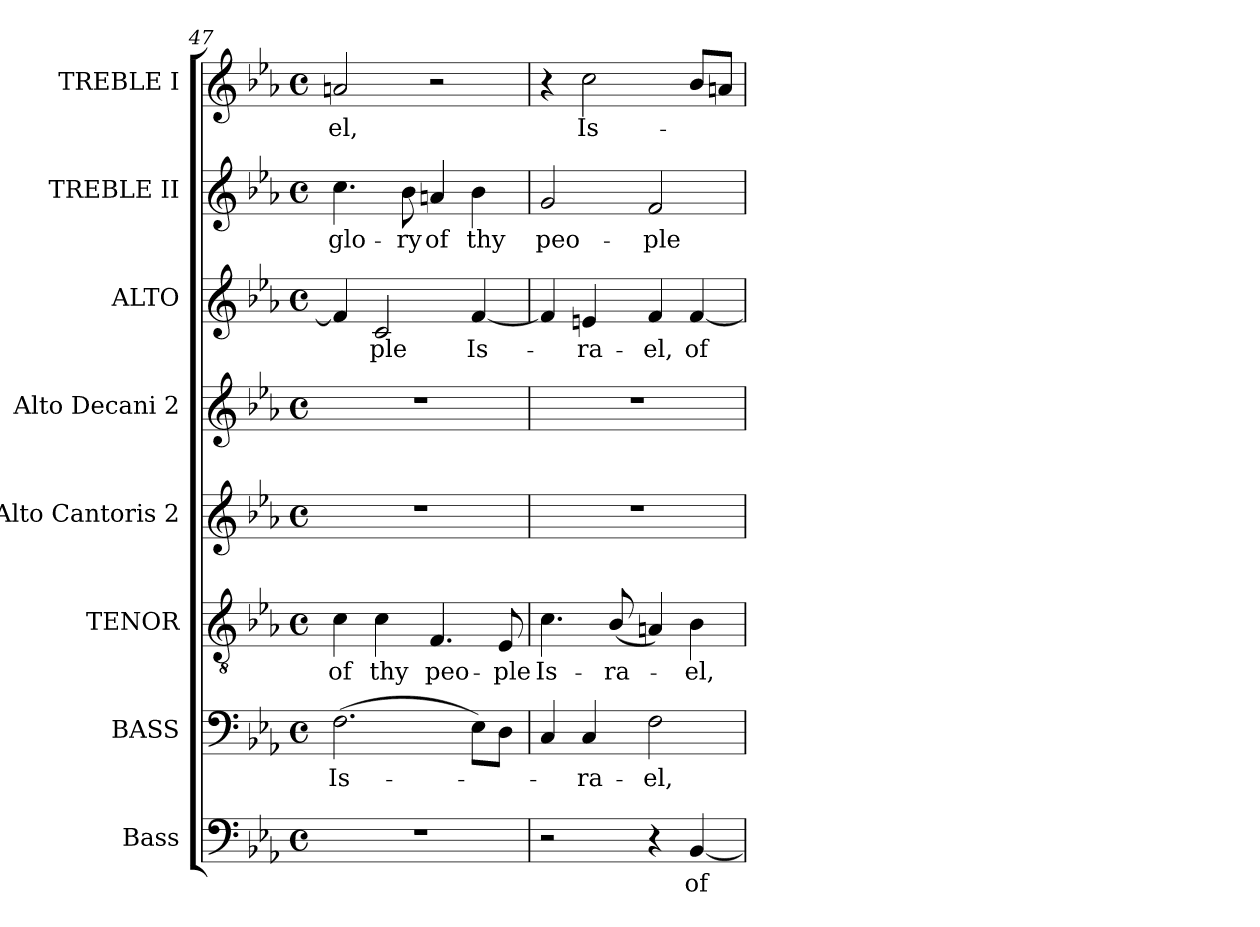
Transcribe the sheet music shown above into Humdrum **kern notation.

**kern	**text	**kern	**text	**kern	**text	**kern	**kern	**kern	**text	**kern	**text	**kern	**text
*part8	*part8	*part7	*part7	*part6	*part6	*part5	*part4	*part3	*part3	*part2	*part2	*part1	*part1
*staff8	*staff8	*staff7	*staff7	*staff6	*staff6	*staff5	*staff4	*staff3	*staff3	*staff2	*staff2	*staff1	*staff1
*I"Bass	*	*I"BASS	*	*I"TENOR	*	*I"Alto Cantoris 2	*I"Alto Decani 2	*I"ALTO	*	*I"TREBLE II	*	*I"TREBLE I	*
*I'B.	*	*I'B.	*	*I'T.	*	*I'A.Can.2	*I'A.Dec.2	*	*	*	*	*	*
*clefF4	*	*clefF4	*	*clefGv2	*	*clefG2	*clefG2	*clefG2	*	*clefG2	*	*clefG2	*
*	*	*	*	*ITrd7c12	*	*	*	*	*	*	*	*	*
*k[b-e-a-]	*	*k[b-e-a-]	*	*k[b-e-a-]	*	*k[b-e-a-]	*k[b-e-a-]	*k[b-e-a-]	*	*k[b-e-a-]	*	*k[b-e-a-]	*
*E-:	*	*E-:	*	*E-:	*	*E-:	*E-:	*E-:	*	*E-:	*	*E-:	*
*M4/4	*	*M4/4	*	*M4/4	*	*M4/4	*M4/4	*M4/4	*	*M4/4	*	*M4/4	*
*met(c)	*	*met(c)	*	*met(c)	*	*met(c)	*met(c)	*met(c)	*	*met(c)	*	*met(c)	*
=47	=47	=47	=47	=47	=47	=47	=47	=47	=47	=47	=47	=47	=47
!	!	!	!LO:LY:b:color=#000000	!	!	!	!	!	!	!	!	!	!
!	!	!	!	!	!LO:LY:b:color=#000000	!	!	!	!	!	!	!	!
!	!	!	!	!	!	!	!	!	!	!	!LO:LY:b:color=#000000	!	!
!	!	!	!	!	!	!	!	!	!	!	!	!	!LO:LY:b:color=#000000
1r	.	(2.Fi\	Is-	4Ci\	of	1r	1r	4fi/]	.	4.cci\	glo-	2ani/	-el,
!	!	!	!	!	!LO:LY:b:color=#000000	!	!	!	!	!	!	!	!
!	!	!	!	!	!	!	!	!	!LO:LY:b:color=#000000	!	!	!	!
.	.	.	.	4Ci\	thy	.	.	2ci/	ple	.	.	.	.
!	!	!	!	!	!	!	!	!	!	!	!LO:LY:b:color=#000000	!	!
.	.	.	.	.	.	.	.	.	.	8b-i\	-ry	.	.
!	!	!	!	!	!LO:LY:b:color=#000000	!	!	!	!	!	!	!	!
!	!	!	!	!	!	!	!	!	!	!	!LO:LY:b:color=#000000	!	!
.	.	.	.	4.FFi/	peo-	.	.	.	.	4ani/	of	2r	.
!	!	!	!	!	!	!	!	!	!LO:LY:b:color=#000000	!	!	!	!
!	!	!	!	!	!	!	!	!	!	!	!LO:LY:b:color=#000000	!	!
.	.	8E-i\L)	.	.	.	.	.	[4fi/	Is-	4b-i\	thy	.	.
!	!	!	!	!	!LO:LY:b:color=#000000	!	!	!	!	!	!	!	!
.	.	8Di\J	.	8EE-i/	-ple	.	.	.	.	.	.	.	.
!!LO:PB:g=z
=48	=48	=48	=48	=48	=48	=48	=48	=48	=48	=48	=48	=48	=48
!	!	!	!	!	!LO:LY:b:color=#000000	!	!	!	!	!	!	!	!
!	!	!	!	!	!	!	!	!	!	!	!LO:LY:b:color=#000000	!	!
2r	.	4Ci/	.	4.Ci\	Is-	1r	1r	4fi/]	.	2gi/	peo-	4r	.
!	!	!	!LO:LY:b:color=#000000	!	!	!	!	!	!	!	!	!	!
!	!	!	!	!	!	!	!	!	!LO:LY:b:color=#000000	!	!	!	!
!	!	!	!	!	!	!	!	!	!	!	!	!	!LO:LY:b:color=#000000
.	.	4Ci/	-ra-	.	.	.	.	4eni/	-ra-	.	.	2cci\	Is-
!	!	!	!	!	!LO:LY:b:color=#000000	!	!	!	!	!	!	!	!
.	.	.	.	(8BB-i/	-ra-	.	.	.	.	.	.	.	.
!	!	!	!LO:LY:b:color=#000000	!	!	!	!	!	!	!	!	!	!
!	!	!	!	!	!	!	!	!	!LO:LY:b:color=#000000	!	!	!	!
!	!	!	!	!	!	!	!	!	!	!	!LO:LY:b:color=#000000	!	!
4r	.	2Fi\	-el,	4AAni/)	.	.	.	4fi/	-el,	2fi/	-ple	.	.
!	!LO:LY:b:color=#000000	!	!	!	!	!	!	!	!	!	!	!	!
!	!	!	!	!	!LO:LY:b:color=#000000	!	!	!	!	!	!	!	!
!	!	!	!	!	!	!	!	!	!LO:LY:b:color=#000000	!	!	!	!
[4BB-i/	of	.	.	4BB-i\	-el,	.	.	[4fi/	of	.	.	8b-i/L	.
.	.	.	.	.	.	.	.	.	.	.	.	8ani/J	.
=	=	=	=	=	=	=	=	=	=	=	=	=	=
*-	*-	*-	*-	*-	*-	*-	*-	*-	*-	*-	*-	*-	*-
